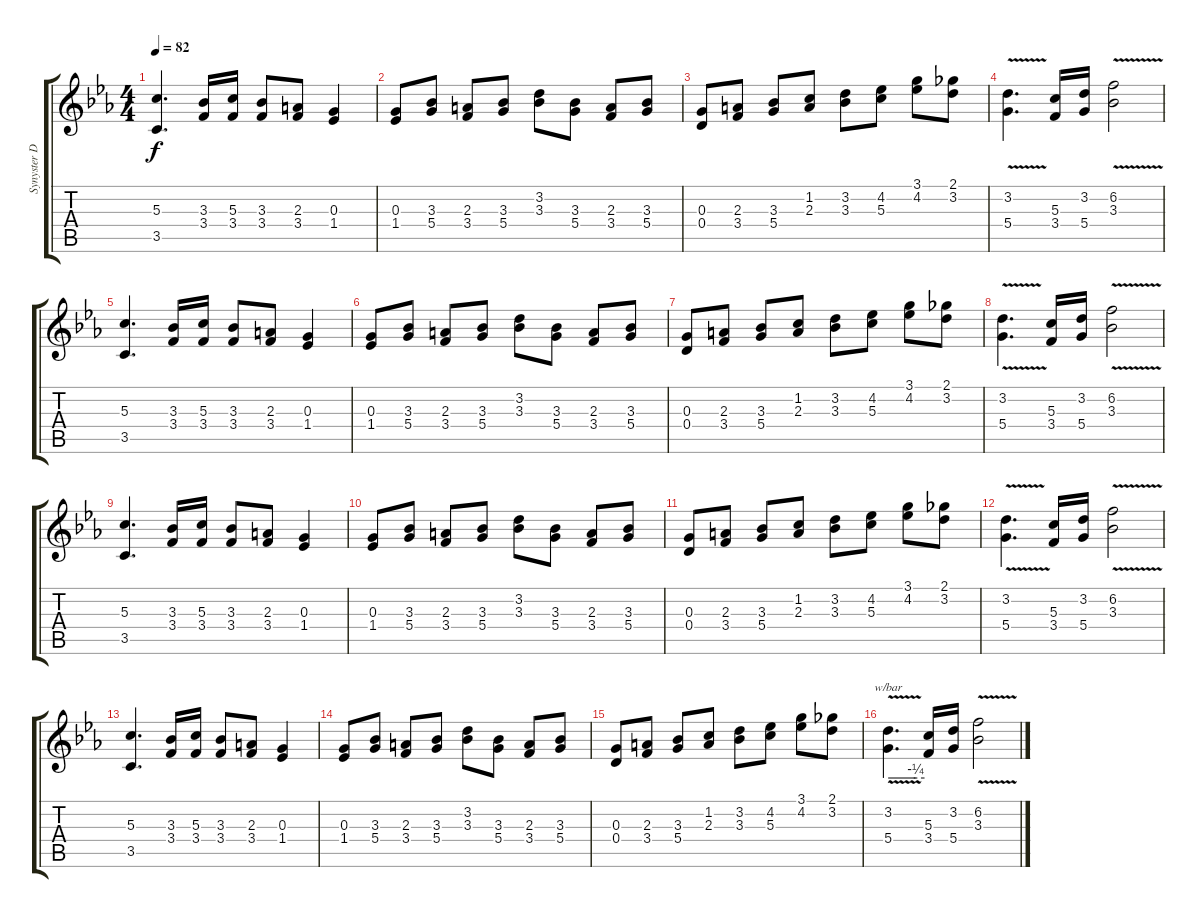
\track ("Synyster Distorion" "Synyster D") {instrument distortionguitar}
\staff {score tabs}
\tuning (E4 B3 G3 D3 A2 D2) {hide}
\ts (4 4)
\tempo 82
\clef g2
\ks eb
(5.3 3.5).4{d dy f} (3.3 3.4).16 (5.3 3.4).16 (3.3 3.4).8 (2.3 3.4).8 (0.3 1.4).4 |
(0.3 1.4).8 (3.3 5.4).8 (2.3 3.4).8 (3.3 5.4).8 (3.2 3.3).8 (3.3 5.4).8 (2.3 3.4).8 (3.3 5.4).8 |
(0.3 0.4).8 (2.3 3.4).8 (3.3 5.4).8 (1.2 2.3).8 (3.2 3.3).8 (4.2 5.3).8 (3.1 4.2).8 (2.1 3.2).8 |
(3.2{v} 5.4{v}).4{d} (5.3 3.4).16 (3.2 5.4).16 (6.2{v} 3.3{v}).2 |
(5.3 3.5).4{d} (3.3 3.4).16 (5.3 3.4).16 (3.3 3.4).8 (2.3 3.4).8 (0.3 1.4).4 |
(0.3 1.4).8 (3.3 5.4).8 (2.3 3.4).8 (3.3 5.4).8 (3.2 3.3).8 (3.3 5.4).8 (2.3 3.4).8 (3.3 5.4).8 |
(0.3 0.4).8 (2.3 3.4).8 (3.3 5.4).8 (1.2 2.3).8 (3.2 3.3).8 (4.2 5.3).8 (3.1 4.2).8 (2.1 3.2).8 |
(3.2{v} 5.4{v}).4{d} (5.3 3.4).16 (3.2 5.4).16 (6.2{v} 3.3{v}).2 |
(5.3 3.5).4{d} (3.3 3.4).16 (5.3 3.4).16 (3.3 3.4).8 (2.3 3.4).8 (0.3 1.4).4 |
(0.3 1.4).8 (3.3 5.4).8 (2.3 3.4).8 (3.3 5.4).8 (3.2 3.3).8 (3.3 5.4).8 (2.3 3.4).8 (3.3 5.4).8 |
(0.3 0.4).8 (2.3 3.4).8 (3.3 5.4).8 (1.2 2.3).8 (3.2 3.3).8 (4.2 5.3).8 (3.1 4.2).8 (2.1 3.2).8 |
(3.2{v} 5.4{v}).4{d} (5.3 3.4).16 (3.2 5.4).16 (6.2{v} 3.3{v}).2 |
(5.3 3.5).4{d} (3.3 3.4).16 (5.3 3.4).16 (3.3 3.4).8 (2.3 3.4).8 (0.3 1.4).4 |
(0.3 1.4).8 (3.3 5.4).8 (2.3 3.4).8 (3.3 5.4).8 (3.2 3.3).8 (3.3 5.4).8 (2.3 3.4).8 (3.3 5.4).8 |
(0.3 0.4).8 (2.3 3.4).8 (3.3 5.4).8 (1.2 2.3).8 (3.2 3.3).8 (4.2 5.3).8 (3.1 4.2).8 (2.1 3.2).8 |
(3.2{v} 5.4{v}).4{d tbe (custom default 0 0 45 -1 60 -1)} (5.3 3.4).16 (3.2 5.4).16 (6.2{v} 3.3{v}).2
